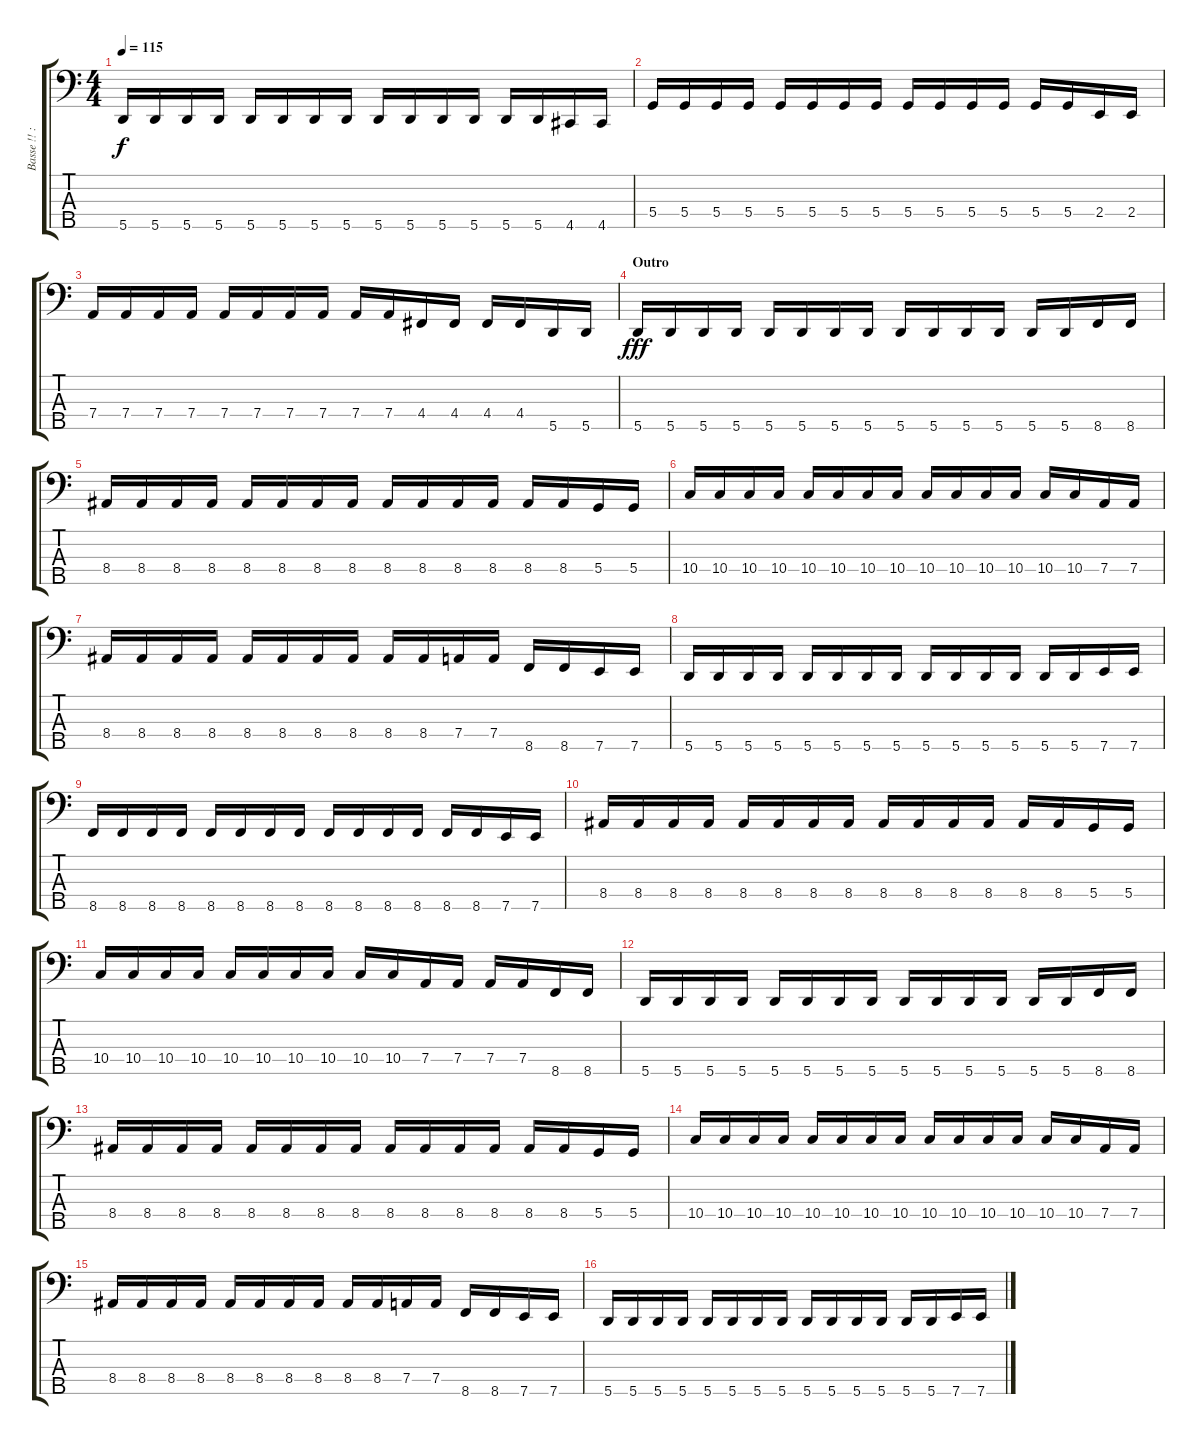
\track ("Basse !! :D" "Basse !! :") {instrument electricbasspick}
\staff {score tabs}
\tuning (G2 D2 A1 D1 A0) {hide}
\ts (4 4)
\tempo 115
\clef f4
\ks c
5.5.16{dy f} 5.5.16 5.5.16 5.5.16 5.5.16 5.5.16 5.5.16 5.5.16 5.5.16 5.5.16 5.5.16 5.5.16 5.5.16 5.5.16 4.5.16 4.5.16 |
5.4.16 5.4.16 5.4.16 5.4.16 5.4.16 5.4.16 5.4.16 5.4.16 5.4.16 5.4.16 5.4.16 5.4.16 5.4.16 5.4.16 2.4.16 2.4.16 |
7.4.16 7.4.16 7.4.16 7.4.16 7.4.16 7.4.16 7.4.16 7.4.16 7.4.16 7.4.16 4.4.16 4.4.16 4.4.16 4.4.16 5.5.16 5.5.16 |
\section ("" "Outro")
5.5.16{dy fff} 5.5.16 5.5.16 5.5.16 5.5.16 5.5.16 5.5.16 5.5.16 5.5.16 5.5.16 5.5.16 5.5.16 5.5.16 5.5.16 8.5.16 8.5.16 |
8.4.16 8.4.16 8.4.16 8.4.16 8.4.16 8.4.16 8.4.16 8.4.16 8.4.16 8.4.16 8.4.16 8.4.16 8.4.16 8.4.16 5.4.16 5.4.16 |
10.4.16 10.4.16 10.4.16 10.4.16 10.4.16 10.4.16 10.4.16 10.4.16 10.4.16 10.4.16 10.4.16 10.4.16 10.4.16 10.4.16 7.4.16 7.4.16 |
8.4.16 8.4.16 8.4.16 8.4.16 8.4.16 8.4.16 8.4.16 8.4.16 8.4.16 8.4.16 7.4.16 7.4.16 8.5.16 8.5.16 7.5.16 7.5.16 |
5.5.16 5.5.16 5.5.16 5.5.16 5.5.16 5.5.16 5.5.16 5.5.16 5.5.16 5.5.16 5.5.16 5.5.16 5.5.16 5.5.16 7.5.16 7.5.16 |
8.5.16 8.5.16 8.5.16 8.5.16 8.5.16 8.5.16 8.5.16 8.5.16 8.5.16 8.5.16 8.5.16 8.5.16 8.5.16 8.5.16 7.5.16 7.5.16 |
8.4.16 8.4.16 8.4.16 8.4.16 8.4.16 8.4.16 8.4.16 8.4.16 8.4.16 8.4.16 8.4.16 8.4.16 8.4.16 8.4.16 5.4.16 5.4.16 |
10.4.16 10.4.16 10.4.16 10.4.16 10.4.16 10.4.16 10.4.16 10.4.16 10.4.16 10.4.16 7.4.16 7.4.16 7.4.16 7.4.16 8.5.16 8.5.16 |
5.5.16 5.5.16 5.5.16 5.5.16 5.5.16 5.5.16 5.5.16 5.5.16 5.5.16 5.5.16 5.5.16 5.5.16 5.5.16 5.5.16 8.5.16 8.5.16 |
8.4.16 8.4.16 8.4.16 8.4.16 8.4.16 8.4.16 8.4.16 8.4.16 8.4.16 8.4.16 8.4.16 8.4.16 8.4.16 8.4.16 5.4.16 5.4.16 |
10.4.16 10.4.16 10.4.16 10.4.16 10.4.16 10.4.16 10.4.16 10.4.16 10.4.16 10.4.16 10.4.16 10.4.16 10.4.16 10.4.16 7.4.16 7.4.16 |
8.4.16 8.4.16 8.4.16 8.4.16 8.4.16 8.4.16 8.4.16 8.4.16 8.4.16 8.4.16 7.4.16 7.4.16 8.5.16 8.5.16 7.5.16 7.5.16 |
5.5.16 5.5.16 5.5.16 5.5.16 5.5.16 5.5.16 5.5.16 5.5.16 5.5.16 5.5.16 5.5.16 5.5.16 5.5.16 5.5.16 7.5.16 7.5.16
